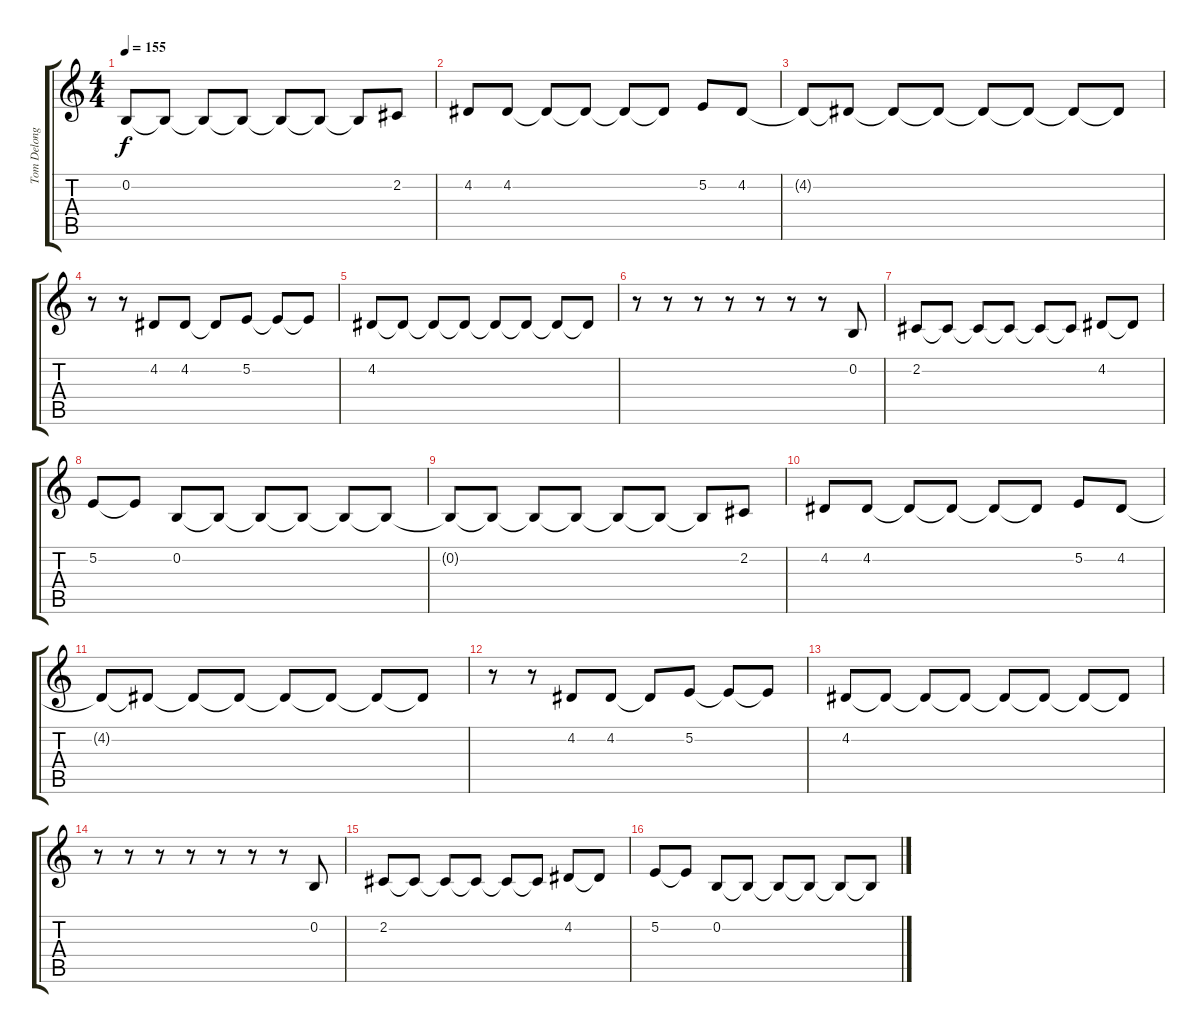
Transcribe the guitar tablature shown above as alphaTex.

\track ("Tom Delonge - Vocal" "Tom Delong") {instrument clarinet}
\staff {score tabs}
\tuning (E4 B3 G3 D3 A2 E2) {hide}
\ts (4 4)
\tempo 155
\clef g2
\ks c
0.2{t}.8{dy f} 0.2{t}.8 0.2{t}.8 0.2{t}.8 0.2{t}.8 0.2{t}.8 0.2{t}.8 2.2.8 |
4.2.8 4.2.8 4.2{t}.8 4.2{t}.8 4.2{t}.8 4.2{t}.8 5.2.8 4.2.8 |
4.2{t}.8 4.2{t}.8 4.2{t}.8 4.2{t}.8 4.2{t}.8 4.2{t}.8 4.2{t}.8 4.2{t}.8 |
r.8 r.8 4.2.8 4.2.8 4.2{t}.8 5.2.8 5.2{t}.8 5.2{t}.8 |
4.2.8 4.2{t}.8 4.2{t}.8 4.2{t}.8 4.2{t}.8 4.2{t}.8 4.2{t}.8 4.2{t}.8 |
r.8 r.8 r.8 r.8 r.8 r.8 r.8 0.2.8 |
2.2.8 2.2{t}.8 2.2{t}.8 2.2{t}.8 2.2{t}.8 2.2{t}.8 4.2.8 4.2{t}.8 |
5.2.8 5.2{t}.8 0.2.8 0.2{t}.8 0.2{t}.8 0.2{t}.8 0.2{t}.8 0.2{t}.8 |
0.2{t}.8 0.2{t}.8 0.2{t}.8 0.2{t}.8 0.2{t}.8 0.2{t}.8 0.2{t}.8 2.2.8 |
4.2.8 4.2.8 4.2{t}.8 4.2{t}.8 4.2{t}.8 4.2{t}.8 5.2.8 4.2.8 |
4.2{t}.8 4.2{t}.8 4.2{t}.8 4.2{t}.8 4.2{t}.8 4.2{t}.8 4.2{t}.8 4.2{t}.8 |
r.8 r.8 4.2.8 4.2.8 4.2{t}.8 5.2.8 5.2{t}.8 5.2{t}.8 |
4.2.8 4.2{t}.8 4.2{t}.8 4.2{t}.8 4.2{t}.8 4.2{t}.8 4.2{t}.8 4.2{t}.8 |
r.8 r.8 r.8 r.8 r.8 r.8 r.8 0.2.8 |
2.2.8 2.2{t}.8 2.2{t}.8 2.2{t}.8 2.2{t}.8 2.2{t}.8 4.2.8 4.2{t}.8 |
5.2.8 5.2{t}.8 0.2.8 0.2{t}.8 0.2{t}.8 0.2{t}.8 0.2{t}.8 0.2{t}.8
